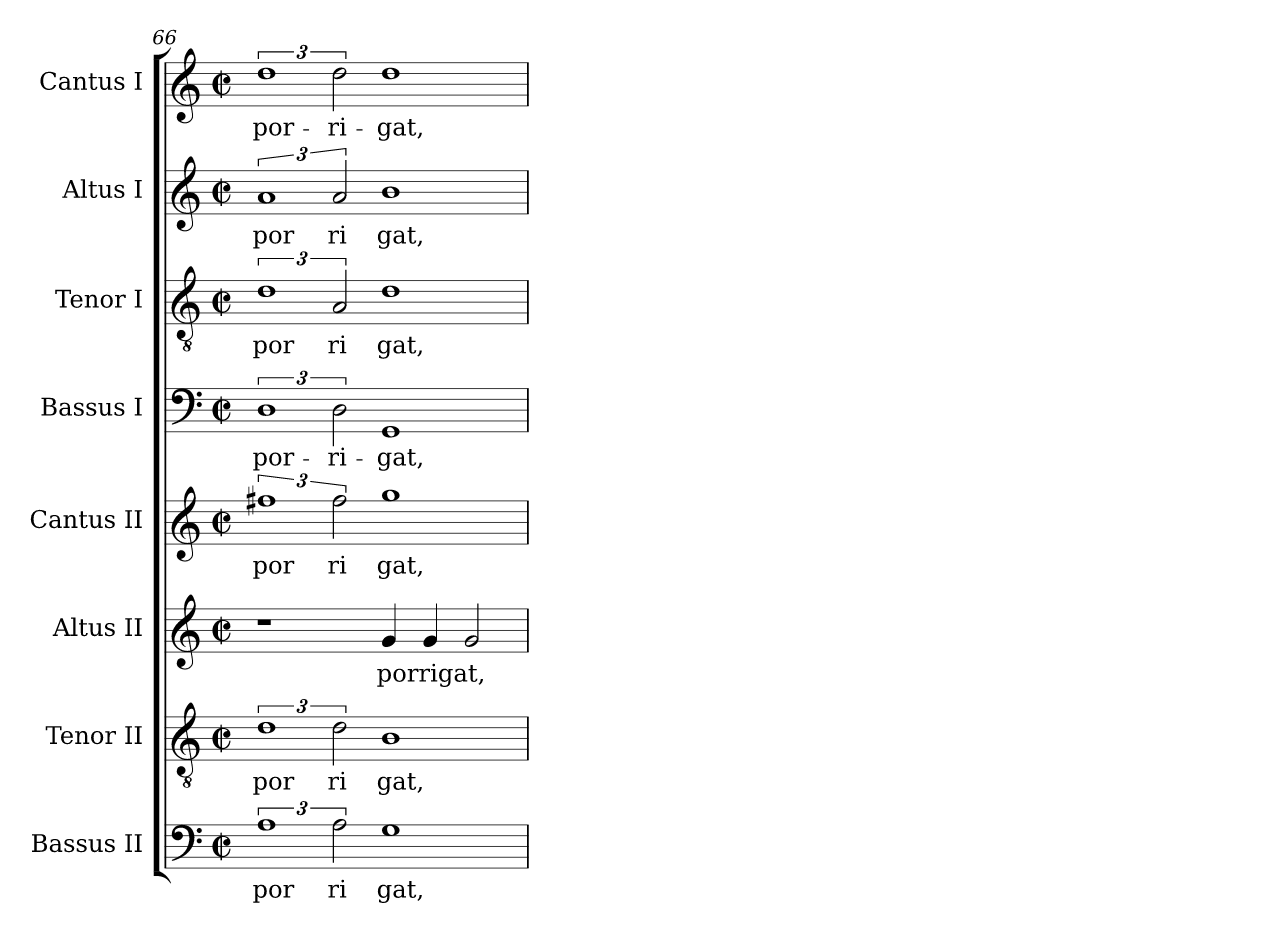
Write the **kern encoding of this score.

**kern	**text	**kern	**text	**kern	**text	**kern	**text	**kern	**text	**kern	**text	**kern	**text	**kern	**text
*part8	*part8	*part7	*part7	*part6	*part6	*part5	*part5	*part4	*part4	*part3	*part3	*part2	*part2	*part1	*part1
*staff8	*staff8	*staff7	*staff7	*staff6	*staff6	*staff5	*staff5	*staff4	*staff4	*staff3	*staff3	*staff2	*staff2	*staff1	*staff1
*I"Bassus II	*	*I"Tenor II	*	*I"Altus II	*	*I"Cantus II	*	*I"Bassus I	*	*I"Tenor I	*	*I"Altus I	*	*I"Cantus I	*
*clefF4	*	*clefGv2	*	*clefG2	*	*clefG2	*	*clefF4	*	*clefGv2	*	*clefG2	*	*clefG2	*
*M2/2	*	*M2/2	*	*M2/2	*	*M2/2	*	*M2/2	*	*M2/2	*	*M2/2	*	*M2/2	*
*met(c|)	*	*met(c|)	*	*met(c|)	*	*met(c|)	*	*met(c|)	*	*met(c|)	*	*met(c|)	*	*met(c|)	*
=66	=66	=66	=66	=66	=66	=66	=66	=66	=66	=66	=66	=66	=66	=66	=66
!	!LO:LY:b:cj	!	!LO:LY:b:cj	!	!	!	!LO:LY:b:cj	!	!LO:LY:b:cj	!	!LO:LY:b:cj	!	!LO:LY:b:cj	!	!LO:LY:b:cj
3%2A	por	3%2d	por	1r	.	3%2ff#X	por	3%2D	por-	3%2d	por	3%2a	por	3%2dd	por-
!	!LO:LY:b:cj	!	!LO:LY:b:cj	!	!	!	!LO:LY:b:cj	!	!LO:LY:b:cj	!	!LO:LY:b:cj	!	!LO:LY:b:cj	!	!LO:LY:b:cj
3A\	ri	3d\	ri	.	.	3ff#\	ri	3D\	-ri-	3A/	ri	3a/	ri	3dd\	-ri-
!	!LO:LY:b:cj	!	!LO:LY:b:cj	!	!LO:LY:b	!	!LO:LY:b:cj	!	!LO:LY:b:cj	!	!LO:LY:b:cj	!	!LO:LY:b:cj	!	!LO:LY:b:cj
1G	gat,	1B	gat,	4g/	porrigat,	1gg	gat,	1GG	-gat,	1d	gat,	1b	gat,	1dd	-gat,
.	.	.	.	4g/	.	.	.	.	.	.	.	.	.	.	.
.	.	.	.	2g/	.	.	.	.	.	.	.	.	.	.	.
=	=	=	=	=	=	=	=	=	=	=	=	=	=	=	=
*-	*-	*-	*-	*-	*-	*-	*-	*-	*-	*-	*-	*-	*-	*-	*-
